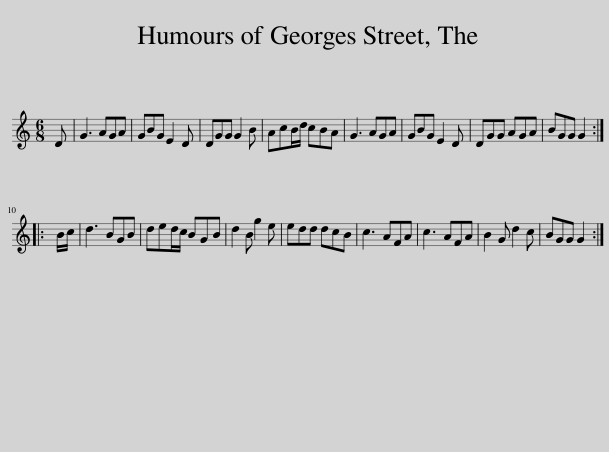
X:1
L:1/8
M:6/8
I:linebreak $
K:C
V:1 treble
V:1
 D | G3 AGA | GBG E2 D | DGG G2 B | AcB/d/ cBA | %5
 G3 AGA | GBG E2 D | DGG AGA | BGG G2 ::$ B/c/ | %10
 d3 BGB | ded/c/ BGB | d2 B g2 e | edd dcB | c3 AFA | %15
 c3 AFA | B2 G d2 c | BGG G2 :| %18
